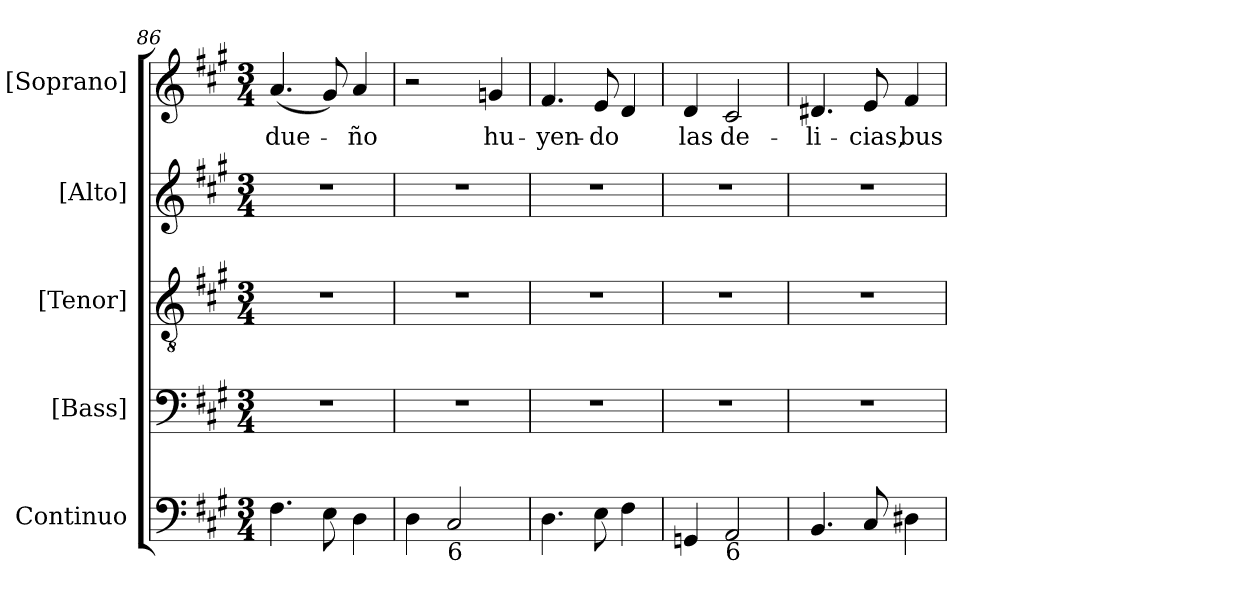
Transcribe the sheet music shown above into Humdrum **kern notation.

**kern	**kern	**kern	**kern	**kern	**text
*part5	*part4	*part3	*part2	*part1	*part1
*staff5	*staff4	*staff3	*staff2	*staff1	*staff1
*I"Continuo	*I"[Bass]	*I"[Tenor]	*I"[Alto]	*I"[Soprano]	*
*I'Cont.	*I'B.	*I'T.	*I'A.	*I'S.	*
*clefF4	*clefF4	*clefGv2	*clefG2	*clefG2	*
*	*	*ITrd7c12	*	*	*
*k[f#c#g#]	*k[f#c#g#]	*k[f#c#g#]	*k[f#c#g#]	*k[f#c#g#]	*
*A:	*A:	*A:	*A:	*A:	*
*M3/4	*M3/4	*M3/4	*M3/4	*M3/4	*
=86	=86	=86	=86	=86	=86
!	!LO:N:vis=1	!LO:N:vis=1	!LO:N:vis=1	!	!
!	!	!	!	!	!LO:LY:b:color=#000000
4.F#i\	2.r	2.r	2.r	(4.ai/	due-
8Ei\	.	.	.	8g#i/)	.
!	!	!	!	!	!LO:LY:b:color=#000000
4Di\	.	.	.	4ai/	-ño
=87	=87	=87	=87	=87	=87
!	!LO:N:vis=1	!LO:N:vis=1	!LO:N:vis=1	!	!
4Di\	2.r	2.r	2.r	2r	.
!LO:TX:b:t=6	!	!	!	!	!
2C#i/	.	.	.	.	.
!	!	!	!	!	!LO:LY:b:color=#000000
.	.	.	.	4gni/	hu-
!!LO:LB:g=z
=88	=88	=88	=88	=88	=88
!	!LO:N:vis=1	!LO:N:vis=1	!LO:N:vis=1	!	!
!	!	!	!	!	!LO:LY:b:color=#000000
4.Di\	2.r	2.r	2.r	4.f#i/	-yen-
!	!	!	!	!	!LO:LY:b:color=#000000
8Ei\	.	.	.	8ei/	-do
4F#i\	.	.	.	4di/	.
=89	=89	=89	=89	=89	=89
!	!LO:N:vis=1	!LO:N:vis=1	!LO:N:vis=1	!	!
!	!	!	!	!	!LO:LY:b:color=#000000
4GGni/	2.r	2.r	2.r	4di/	las
!LO:TX:b:t=6	!	!	!	!	!
!	!	!	!	!	!LO:LY:b:color=#000000
2AAi/	.	.	.	2c#i/	de-
=90	=90	=90	=90	=90	=90
!	!LO:N:vis=1	!LO:N:vis=1	!LO:N:vis=1	!	!
!	!	!	!	!	!LO:LY:b:color=#000000
4.BBi/	2.r	2.r	2.r	4.d#Xi/	-li-
!	!	!	!	!	!LO:LY:b:color=#000000
8C#i/	.	.	.	8ei/	-cias,
!	!	!	!	!	!LO:LY:b:color=#000000
4D#Xi\	.	.	.	4f#i/	bus-
=	=	=	=	=	=
*-	*-	*-	*-	*-	*-
